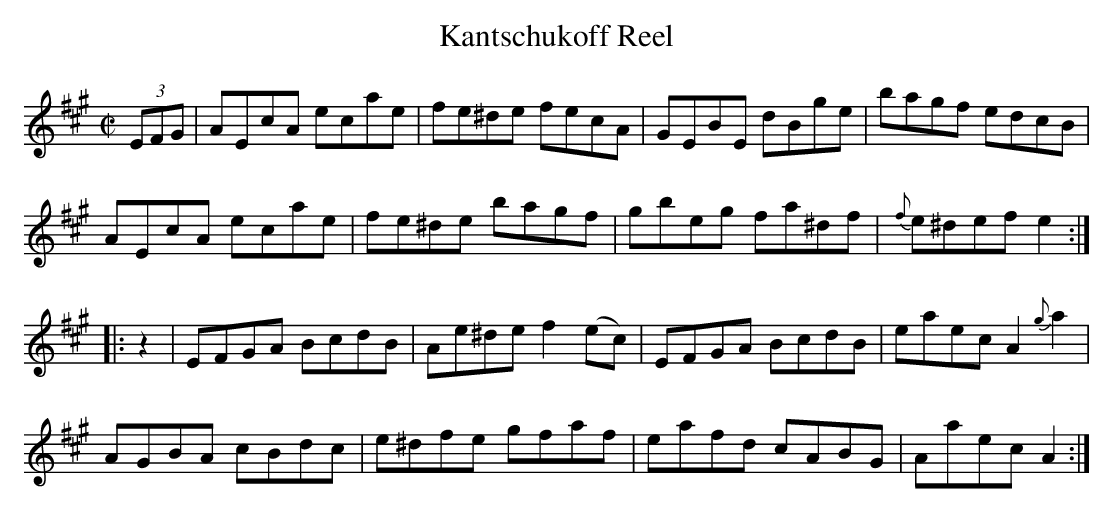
X:1
T:Kantschukoff Reel
M:C|
L:1/8
K:A
(3EFG | AEcA ecae | fe^de fecA | GEBE dBge | bagf edcB |
AEcA ecae | fe^de bagf | gbeg fa^df | {f}e^def e2 :|
|: z2 | EFGA BcdB | Ae^de f2 (ec) | EFGA BcdB | eaec A2 {g}a2 |
AGBA cBdc | e^dfe gfaf | eafd cABG | Aaec A2 :|
